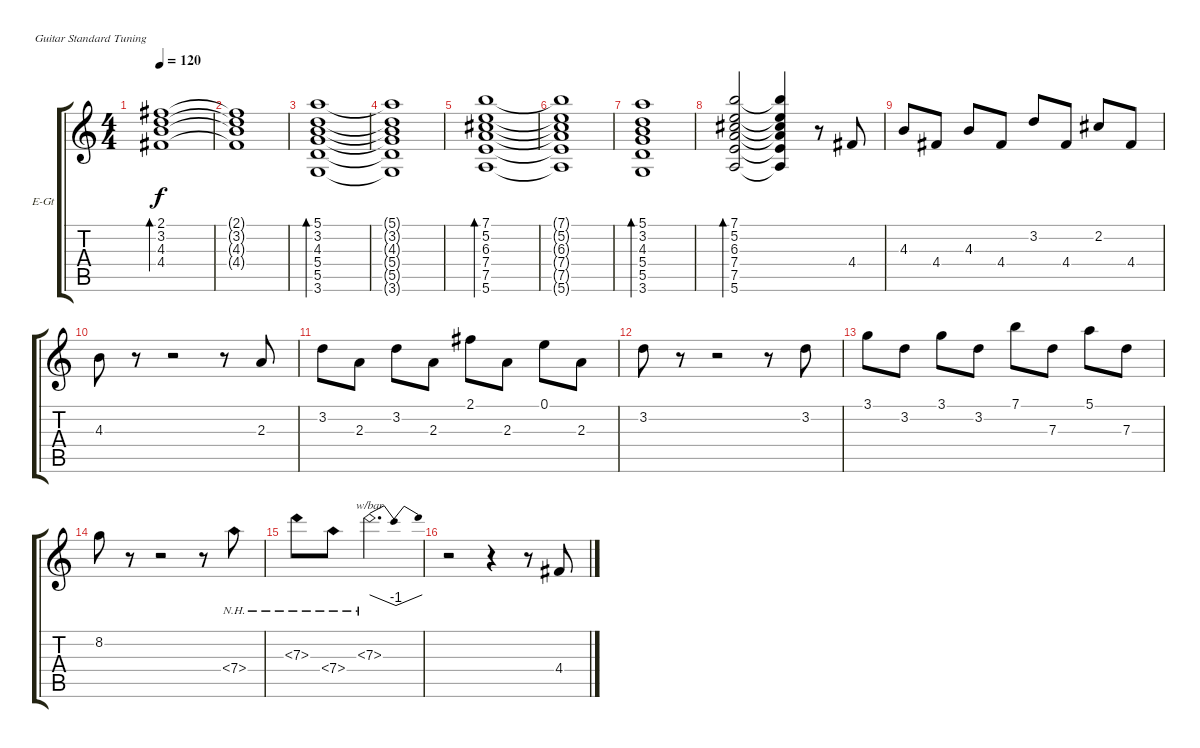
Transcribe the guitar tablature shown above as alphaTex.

\defaultSystemsLayout 4
\bracketExtendMode groupsimilarinstruments
\firstSystemTrackNameOrientation horizontal
\otherSystemsTrackNameOrientation horizontal
\track ("Electric Guitar" "E-Gt") {instrument electricguitarclean}
\staff {score tabs}
\tuning (E4 B3 G3 D3 A2 E2)
\ts (4 4)
\tempo 120
\clef g2
\ks c
(2.1 3.2 4.3 4.4).1{bd 240 dy f} |
(2.1{t} 3.2{t} 4.3{t} 4.4{t}).1 |
(5.1 3.2 4.3 5.4 5.5 3.6).1{bd 120} |
(5.1{t} 3.2{t} 4.3{t} 5.4{t} 5.5{t} 3.6{t}).1 |
(7.1 5.2 6.3 7.4 7.5 5.6).1{bd 120} |
(7.1{t} 5.2{t} 6.3{t} 7.4{t} 7.5{t} 5.6{t}).1 |
(5.1 3.2 4.3 5.4 5.5 3.6).1{bd 120} |
(7.1 5.2 6.3 7.4 7.5 5.6).2{bd 120} (7.1{t} 5.2{t} 6.3{t} 7.4{t} 7.5{t} 5.6{t}).4 r.8 4.4.8 |
4.3.8 4.4.8 4.3.8 4.4.8 3.2.8 4.4.8 2.2.8 4.4.8 |
4.3.8 r.8 r.2 r.8 2.3.8 |
3.2.8 2.3.8 3.2.8 2.3.8 2.1.8 2.3.8 0.1.8 2.3.8 |
3.2.8 r.8 r.2 r.8 3.2.8 |
3.1.8 3.2.8 3.1.8 3.2.8 7.1.8 7.3.8 5.1.8 7.3.8 |
8.2.8 r.8 r.2 r.8 7.4{nh}.8 |
7.3{nh}.8 7.4{nh}.8 7.3{nh}.2{d tbe (dip default 0 0 30 -4 60 0)} |
r.2 r.4 r.8 4.4.8
